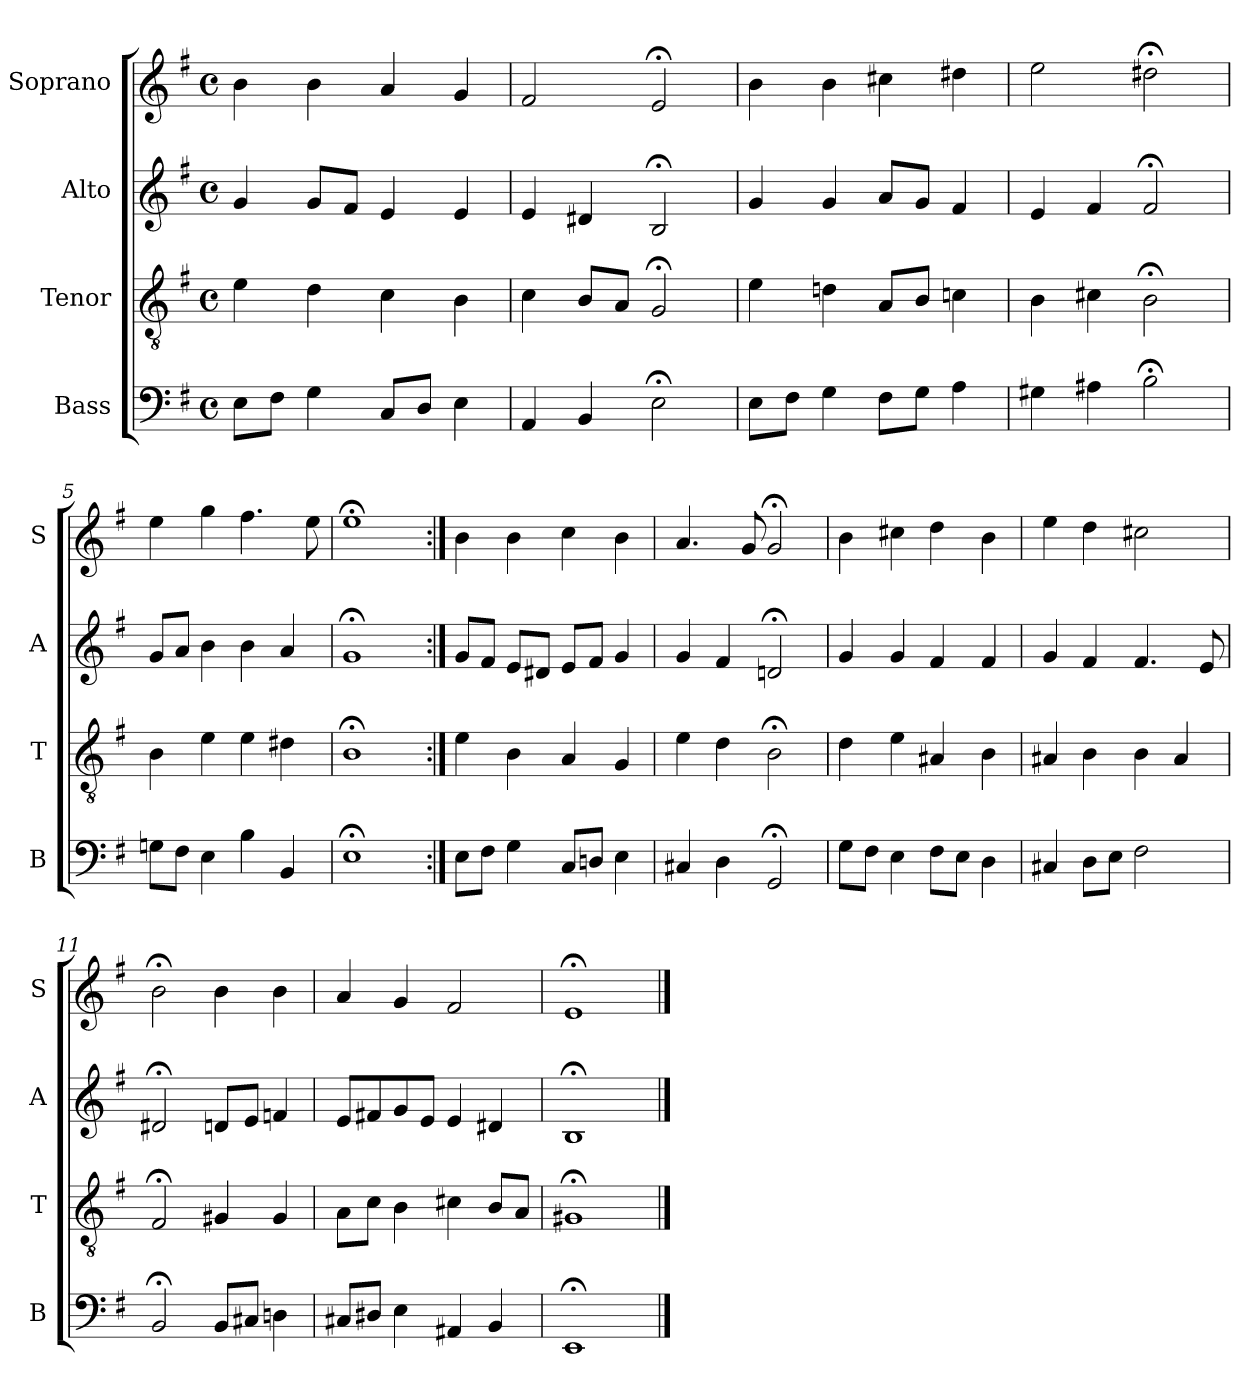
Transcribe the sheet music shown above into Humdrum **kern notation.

**kern	**kern	**kern	**kern
*part4	*part3	*part2	*part1
*staff4	*staff3	*staff2	*staff1
*I"Bass	*I"Tenor	*I"Alto	*I"Soprano
*I'B	*I'T	*I'A	*I'S
*clefF4	*clefGv2	*clefG2	*clefG2
*k[f#]	*k[f#]	*k[f#]	*k[f#]
*e:	*e:	*e:	*e:
*M4/4	*M4/4	*M4/4	*M4/4
*met(c)	*met(c)	*met(c)	*met(c)
*MM100	*MM100	*MM100	*MM100
=1	=1	=1	=1
8EL	4e	4g	4b
8F#J	.	.	.
4G	4d	8gL	4b
.	.	8f#J	.
8CL	4c	4e	4a
8DJ	.	.	.
4E	4B	4e	4g
=2	=2	=2	=2
4AA	4c	4e	2f#
4BB	8BL	4d#X	.
.	8AJ	.	.
2E;<	2G;<i	2B;<	2e;<i
=3	=3	=3	=3
8EL	4ei	4g	4bi
8F#J	.	.	.
4G	4dn	4g	4b
8F#L	8AL	8aL	4cc#X
8GJ	8BJ	8gJ	.
4A	4cn	4f#	4dd#X
=4	=4	=4	=4
4G#X	4B	4e	2ee
4A#X	4c#X	4f#	.
2B;<	2B;<	2f#;<	2dd#X;<
=5	=5	=5	=5
8GnL	4B	8gL	4ee
8F#J	.	8aJ	.
4E	4e	4b	4gg
4B	4e	4b	4.ff#
4BB	4d#X	4a	.
.	.	.	8ee
=6	=6	=6	=6
1E;<	1B;<	1g;<	1ee;<
=7:|!	=7:|!	=7:|!	=7:|!
8EL	4e	8gL	4b
8F#J	.	8f#J	.
4G	4B	8eL	4b
.	.	8d#XJ	.
8CL	4A	8eL	4cc
8DnJ	.	8f#J	.
4E	4G	4g	4b
=8	=8	=8	=8
4C#X	4e	4g	4.a
4D	4d	4f#	.
.	.	.	8g
2GG;<	2B;<	2dn;<	2g;<
=9	=9	=9	=9
8GL	4d	4g	4b
8F#J	.	.	.
4E	4e	4g	4cc#X
8F#L	4A#X	4f#	4dd
8EJ	.	.	.
4D	4B	4f#	4b
=10	=10	=10	=10
4C#X	4A#X	4g	4ee
8DL	4B	4f#	4dd
8EJ	.	.	.
2F#	4B	4.f#	2cc#X
.	4A#	.	.
.	.	8e	.
=11	=11	=11	=11
2BB;<	2F#;<	2d#X;<	2b;<
8BBL	4G#X	8dnL	4b
8C#XJ	.	8eJ	.
4Dn	4G#	4fn	4b
=12	=12	=12	=12
8C#XL	8AL	8eL	4a
8D#XJ	8cJ	8f#X	.
4E	4B	8g	4g
.	.	8eJ	.
4AA#X	4c#X	4e	2f#
4BB	8BL	4d#X	.
.	8AJ	.	.
=13	=13	=13	=13
1EE;<	1G#X;<	1B;<	1e;<
==	==	==	==
*-	*-	*-	*-
